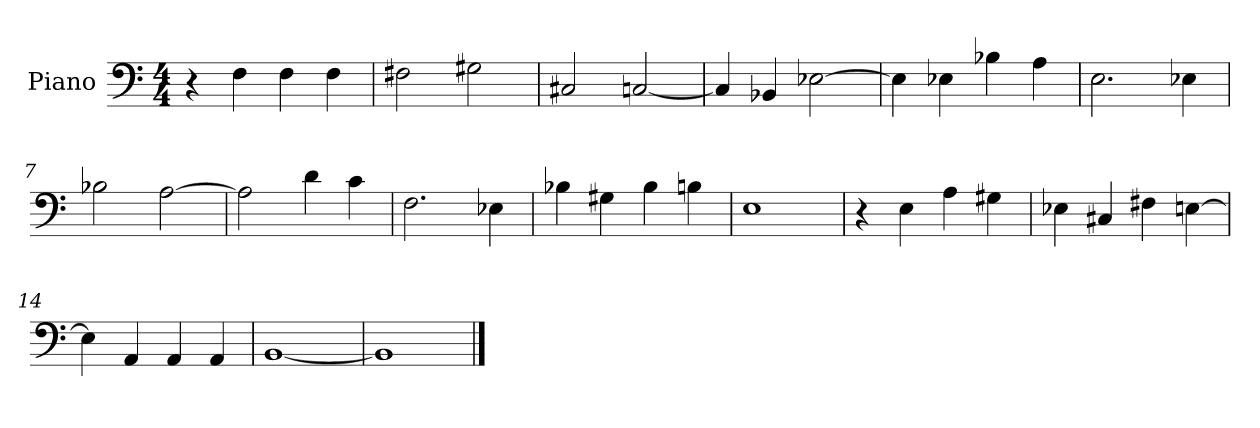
**kern
*part1
*staff1
*I"Piano
*I'Pno.
*clefF4
*k[]
*M4/4
*MM120
=1
4r
4F\
4F\
4F\
=2
2F#X\
2G#X\
=3
2C#X/
[2Cn/
=4
4C/]
4BB-X/
[2E-X\
=5
4E-\]
4E-X\
4B-X\
4A\
=6
2.E\
4E-X\
=7
2B-X\
[2A\
=8
2A\]
4d\
4c\
=9
2.F\
4E-X\
=10
4B-X\
4G#X\
4B-\
4Bn\
!!LO:LB:g=z
=11
1E
=12
4r
4E\
4A\
4G#X\
=13
4E-X\
4C#X/
4F#X\
[4En\
=14
4E\]
4AA/
4AA/
4AA/
=15
[1BB
=16
1BB]
==
*-
